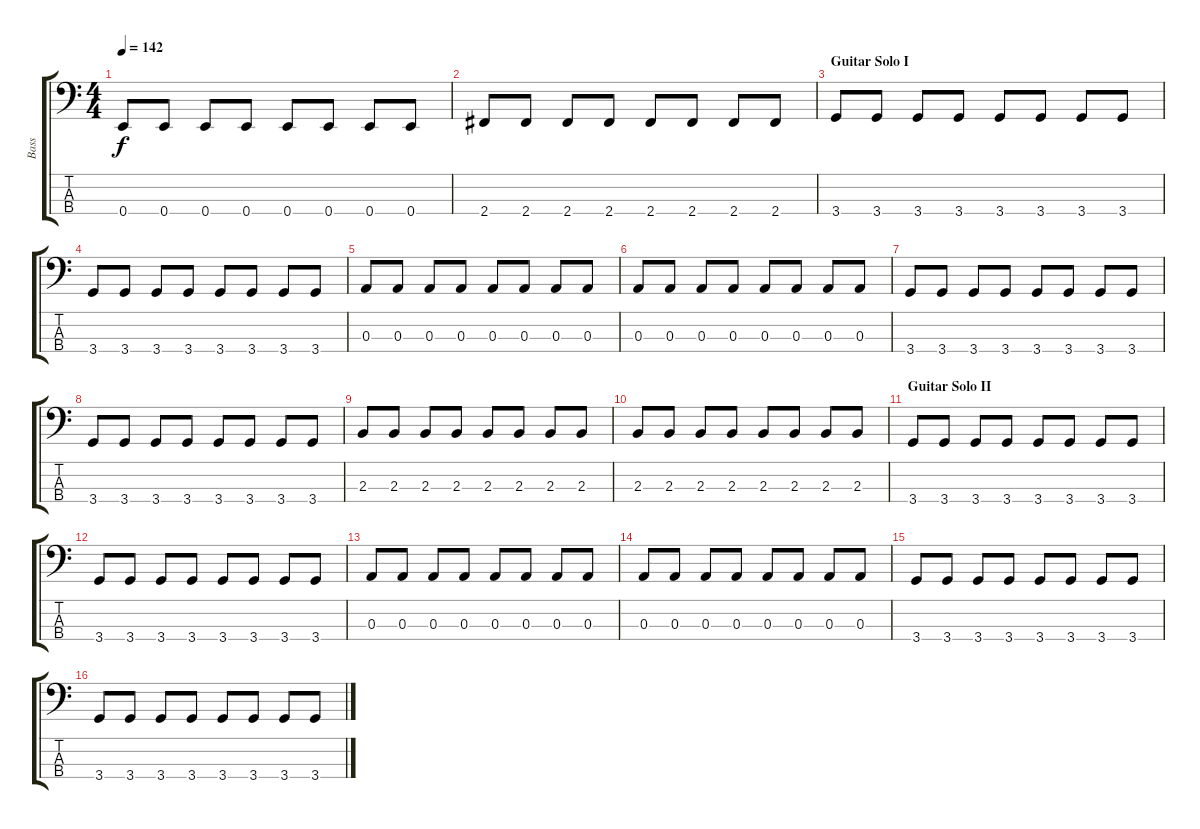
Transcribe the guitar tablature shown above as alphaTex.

\track ("Bass" "Bass") {instrument electricbassfinger}
\staff {score tabs}
\tuning (G2 D2 A1 E1) {hide}
\ts (4 4)
\tempo 142
\clef f4
\ks c
0.4.8{dy f} 0.4.8 0.4.8 0.4.8 0.4.8 0.4.8 0.4.8 0.4.8 |
2.4.8 2.4.8 2.4.8 2.4.8 2.4.8 2.4.8 2.4.8 2.4.8 |
\section ("" "Guitar Solo I")
3.4.8 3.4.8 3.4.8 3.4.8 3.4.8 3.4.8 3.4.8 3.4.8 |
3.4.8 3.4.8 3.4.8 3.4.8 3.4.8 3.4.8 3.4.8 3.4.8 |
0.3.8 0.3.8 0.3.8 0.3.8 0.3.8 0.3.8 0.3.8 0.3.8 |
0.3.8 0.3.8 0.3.8 0.3.8 0.3.8 0.3.8 0.3.8 0.3.8 |
3.4.8 3.4.8 3.4.8 3.4.8 3.4.8 3.4.8 3.4.8 3.4.8 |
3.4.8 3.4.8 3.4.8 3.4.8 3.4.8 3.4.8 3.4.8 3.4.8 |
2.3.8 2.3.8 2.3.8 2.3.8 2.3.8 2.3.8 2.3.8 2.3.8 |
2.3.8 2.3.8 2.3.8 2.3.8 2.3.8 2.3.8 2.3.8 2.3.8 |
\section ("" "Guitar Solo II")
3.4.8 3.4.8 3.4.8 3.4.8 3.4.8 3.4.8 3.4.8 3.4.8 |
3.4.8 3.4.8 3.4.8 3.4.8 3.4.8 3.4.8 3.4.8 3.4.8 |
0.3.8 0.3.8 0.3.8 0.3.8 0.3.8 0.3.8 0.3.8 0.3.8 |
0.3.8 0.3.8 0.3.8 0.3.8 0.3.8 0.3.8 0.3.8 0.3.8 |
3.4.8 3.4.8 3.4.8 3.4.8 3.4.8 3.4.8 3.4.8 3.4.8 |
3.4.8 3.4.8 3.4.8 3.4.8 3.4.8 3.4.8 3.4.8 3.4.8
